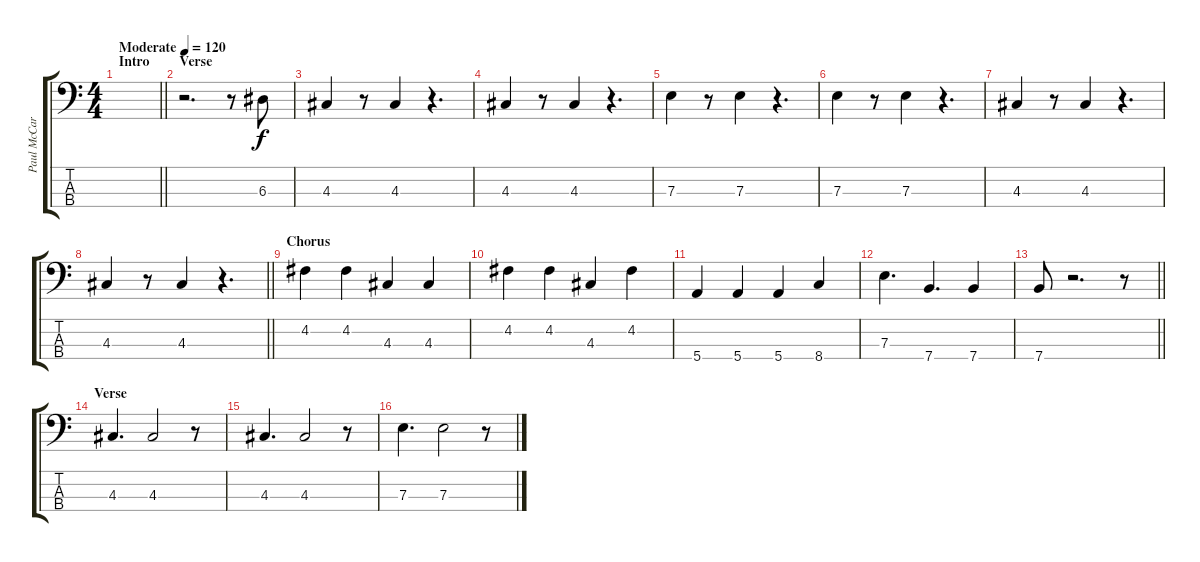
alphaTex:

\track ("Paul McCartney" "Paul McCar") {instrument electricbassfinger}
\staff {score tabs}
\tuning (G2 D2 A1 E1) {hide}
\ts (4 4)
\section ("" "Intro")
\tempo (120 "Moderate")
\clef f4
\barLineRight lightlight
\ks c
|
\section ("" "Verse")
r.2{d} r.8 6.3.8 |
4.3.4 r.8 4.3.4 r.4{d} |
4.3.4 r.8 4.3.4 r.4{d} |
7.3.4 r.8 7.3.4 r.4{d} |
7.3.4 r.8 7.3.4 r.4{d} |
4.3.4 r.8 4.3.4 r.4{d} |
\barLineRight lightlight
4.3.4 r.8 4.3.4 r.4{d} |
\section ("" "Chorus")
4.2.4 4.2.4 4.3.4 4.3.4 |
4.2.4 4.2.4 4.3.4 4.2.4 |
5.4.4 5.4.4 5.4.4 8.4.4 |
7.3.4{d} 7.4.4{d} 7.4.4 |
\barLineRight lightlight
7.4.8 r.2{d} r.8 |
\section ("" "Verse")
4.3.4{d} 4.3.2 r.8 |
4.3.4{d} 4.3.2 r.8 |
7.3.4{d} 7.3.2 r.8
